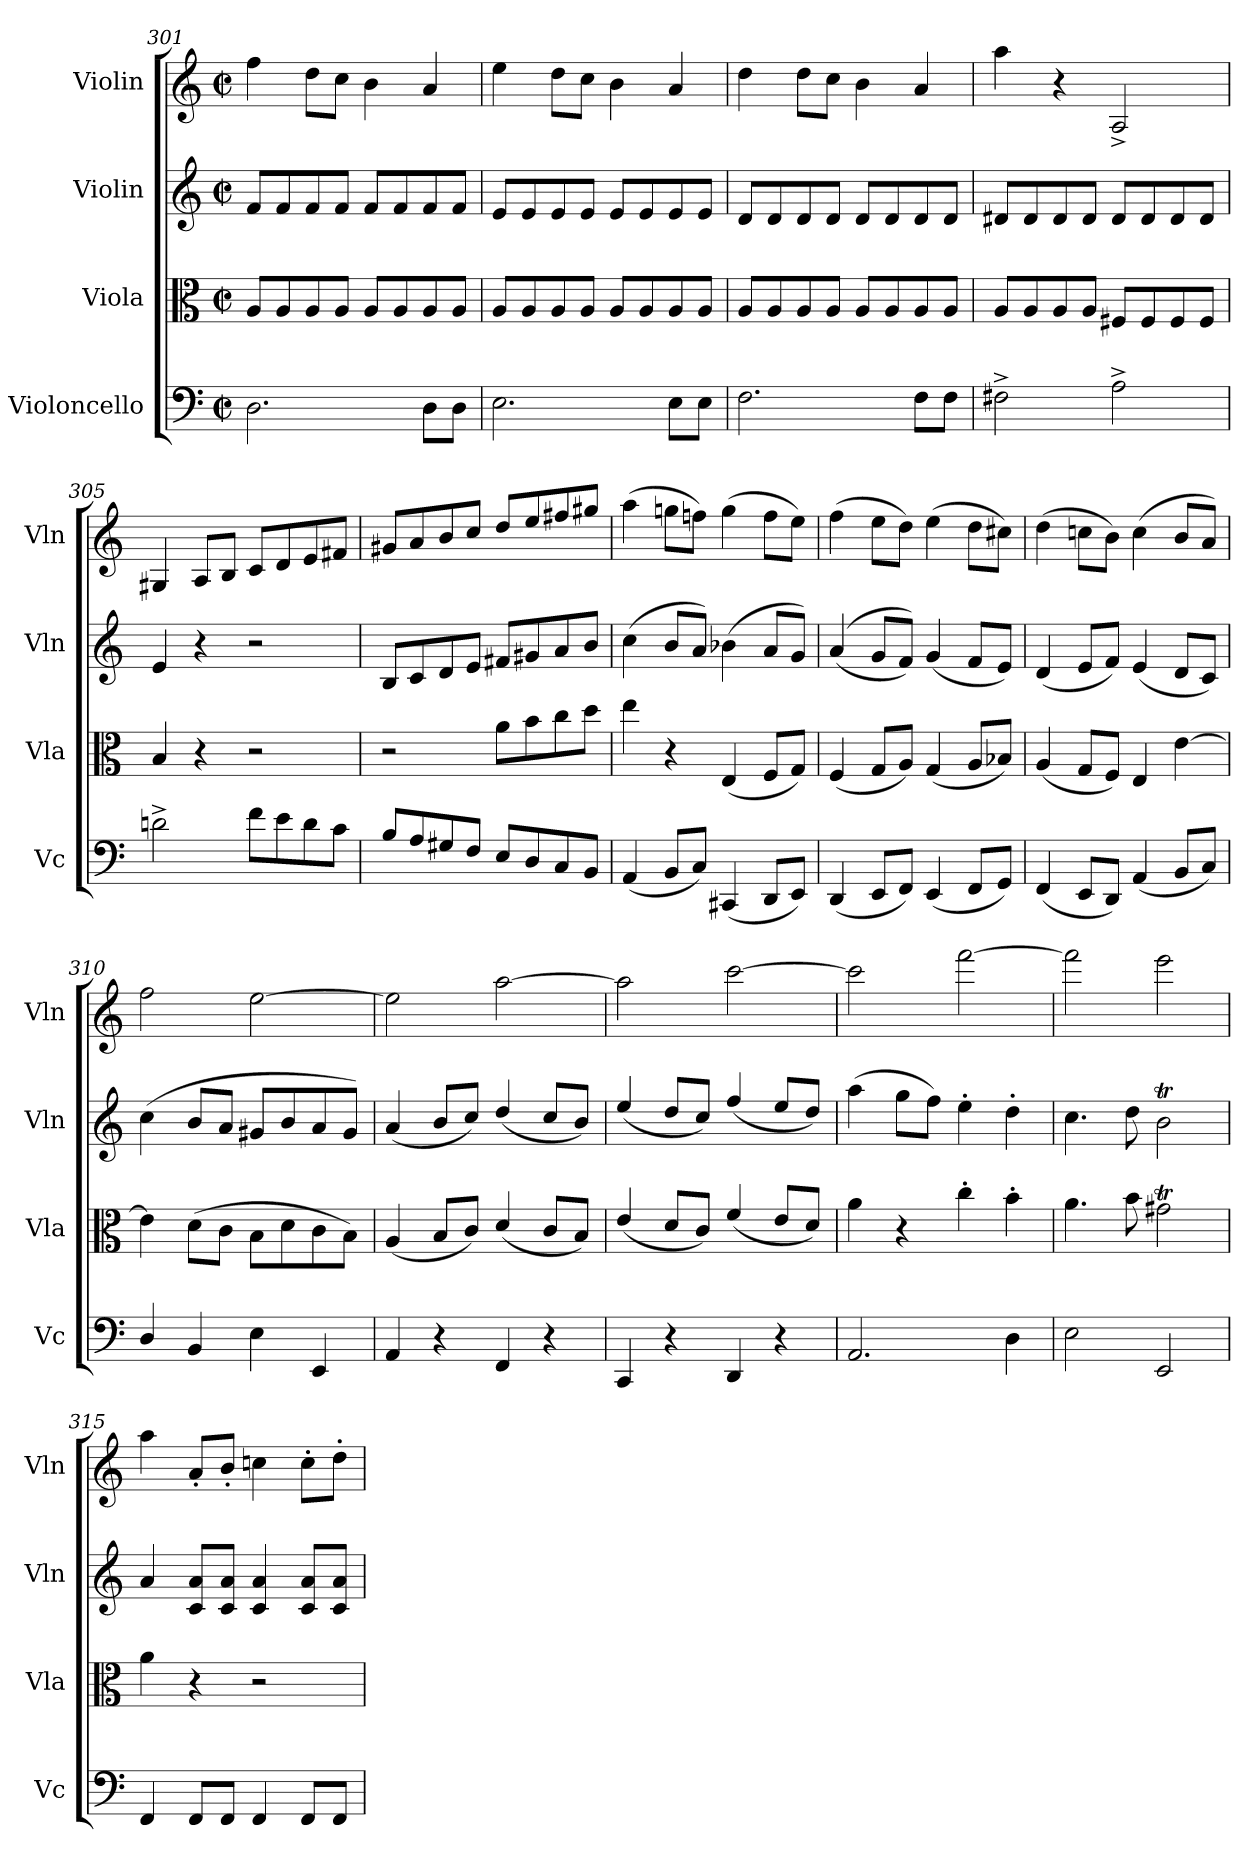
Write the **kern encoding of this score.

**kern	**kern	**kern	**kern
*part4	*part3	*part2	*part1
*staff4	*staff3	*staff2	*staff1
*I"Violoncello	*I"Viola	*I"Violin	*I"Violin
*I'Vc	*I'Vla	*I'Vln	*I'Vln
*clefF4	*clefC3	*clefG2	*clefG2
*k[]	*k[]	*k[]	*k[]
*M2/2	*M2/2	*M2/2	*M2/2
*met(c|)	*met(c|)	*met(c|)	*met(c|)
=301	=301	=301	=301
2.D\	8A/L	8f/L	4ff\
.	8A/	8f/	.
.	8A/	8f/	8dd\L
.	8A/J	8f/J	8cc\J
.	8A/L	8f/L	4b\
.	8A/	8f/	.
8D\L	8A/	8f/	4a/
8D\J	8A/J	8f/J	.
=302	=302	=302	=302
2.E\	8A/L	8e/L	4ee\
.	8A/	8e/	.
.	8A/	8e/	8dd\L
.	8A/J	8e/J	8cc\J
.	8A/L	8e/L	4b\
.	8A/	8e/	.
8E\L	8A/	8e/	4a/
8E\J	8A/J	8e/J	.
=303	=303	=303	=303
2.F\	8A/L	8d/L	4dd\
.	8A/	8d/	.
.	8A/	8d/	8dd\L
.	8A/J	8d/J	8cc\J
.	8A/L	8d/L	4b\
.	8A/	8d/	.
8F\L	8A/	8d/	4a/
8F\J	8A/J	8d/J	.
=304	=304	=304	=304
2F#X^\	8A/L	8d#X/L	4aa\
.	8A/	8d#/	.
.	8A/	8d#/	4r
.	8A/J	8d#/J	.
2A^\	8F#X/L	8d#/L	2A^/
.	8F#/	8d#/	.
.	8F#/	8d#/	.
.	8F#/J	8d#/J	.
=305	=305	=305	=305
2dn^\	4B/	4e/	4G#X/
.	4r	4r	8A/L
.	.	.	8B/J
8f\L	2r	2r	8c/L
8e\	.	.	8d/
8d\	.	.	8e/
8c\J	.	.	8f#X/J
=306	=306	=306	=306
8B/L	2r	8B/L	8g#X/L
8A/	.	8c/	8a/
8G#X/	.	8d/	8b/
8F/J	.	8e/J	8cc/J
8E/L	8a\L	8f#X/L	8dd/L
8D/	8b\	8g#X/	8ee/
8C/	8cc\	8a/	8ff#X/
8BB/J	8dd\J	8b/J	8gg#X/J
!!LO:PB:g=z
=307	=307	=307	=307
(4AA/	4ee\	(4cc\	(4aa\
8BB/L	4r	8b/L	8ggn\L
8C/J)	.	8a/J)	8ffn\J)
(4CC#X/	(4E/	(4b-X\	(4gg\
8DD/L	8F/L	8a/L	8ff\L
8EE/J)	8G/J)	8g/J)	8ee\J)
=308	=308	=308	=308
(4DD/	(4F/	((4a/	(4ff\
8EE/L	8G/L	8g/L	8ee\L
8FF/J)	8A/J)	8f/J))	8dd\J)
(4EE/	(4G/	(4g/	(4ee\
8FF/L	8A/L	8f/L	8dd\L
8GG/J)	8B-X/J)	8e/J)	8cc#X\J)
=309	=309	=309	=309
(4FF/	(4A/	(4d/	(4dd\
8EE/L	8G/L	8e/L	8ccn\L
8DD/J)	8F/J)	8f/J)	8b\J)
(4AA/	4E/	(4e/	(4cc\
8BB/L	[4e\	8d/L	8b/L
8C/J)	.	8c/J)	8a/J)
=310	=310	=310	=310
4D/	4e\]	(4cc\	2ff\
4BB/	(8d\L	8b/L	.
.	8c\J	8a/J	.
4E\	8B\L	8g#X/L	[2ee\
.	8d\	8b/	.
4EE/	8c\	8a/	.
.	8B\J)	8g#/J)	.
=311	=311	=311	=311
4AA/	(4A/	(4a/	2ee\]
4r	8B/L	8b/L	.
.	8c/J)	8cc/J)	.
4FF/	(4d/	(4dd/	[2aa\
4r	8c/L	8cc/L	.
.	8B/J)	8b/J)	.
=312	=312	=312	=312
4CC/	(4e/	(4ee/	2aa\]
4r	8d/L	8dd/L	.
.	8c/J)	8cc/J)	.
4DD/	(4f/	(4ff/	[2ccc\
4r	8e/L	8ee/L	.
.	8d/J)	8dd/J)	.
=313	=313	=313	=313
2.AA/	4a\	(4aa\	2ccc\]
.	4r	8gg\L	.
.	.	8ff\J)	.
.	4cc'\	4ee'\	[2fff\
4D\	4b'\	4dd'\	.
=314	=314	=314	=314
2E\	4.a\	4.cc\	2fff\]
.	8b\	8dd\	.
2EE/	2g#Xt\	2bt\	2eee\
=315	=315	=315	=315
4FF/	4a\	4a/	4aa\
8FF/L	4r	8c/ 8a/L	8a'/L
8FF/J	.	8c/ 8a/J	8b'/J
4FF/	2r	4c/ 4a/	4ccn\
8FF/L	.	8c/ 8a/L	8cc'\L
8FF/J	.	8c/ 8a/J	8dd'\J
=	=	=	=
*-	*-	*-	*-
